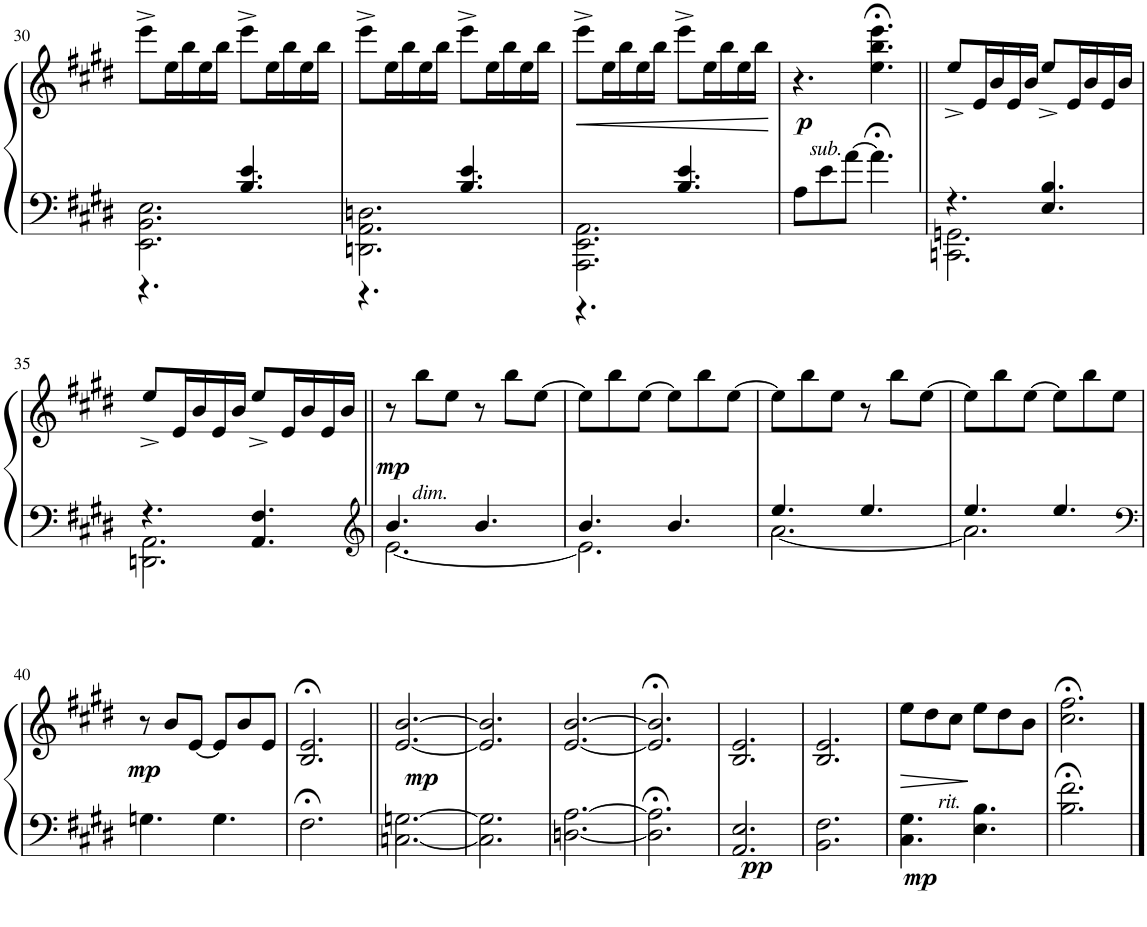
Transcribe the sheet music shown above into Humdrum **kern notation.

**kern	**kern	**dynam
*part1	*part1	*part1
*staff2	*staff1	*staff1/2
*I"Piano	*	*
*I'Pno.	*	*
!!LO:PB:g=z
*clefF4	*clefG2	*
*k[f#c#g#d#]	*k[f#c#g#d#]	*
*M6/8	*M6/8	*
=30	=30	=30
*^	*	*
2.EE\ 2.BB\ 2.E\	4.r	8eee^\L	.
.	.	16ee\L	.
.	.	16bb\	.
.	.	16ee\	.
.	.	16bb\JJ	.
.	4.B/ 4.e/	8eee^\L	.
.	.	16ee\L	.
.	.	16bb\	.
.	.	16ee\	.
.	.	16bb\JJ	.
=31	=31	=31	=31
2.DDn\ 2.AA\ 2.Dn\	4.r	8eee^\L	.
.	.	16ee\L	.
.	.	16bb\	.
.	.	16ee\	.
.	.	16bb\JJ	.
.	4.B/ 4.e/	8eee^\L	.
.	.	16ee\L	.
.	.	16bb\	.
.	.	16ee\	.
.	.	16bb\JJ	.
=32	=32	=32	=32
!	!	!	!LO:HP:b
2.AAA\ 2.EE\ 2.AA\	4.r	8eee^\L	<
.	.	16ee\L	.
.	.	16bb\	.
.	.	16ee\	.
.	.	16bb\JJ	.
.	4.B/ 4.e/	8eee^\L	.
.	.	16ee\L	.
.	.	16bb\	.
.	.	16ee\	.
.	.	16bb\JJ	.
*v	*v	*	*
.	.	[
=33	=33	=33
!	!LO:TX:b:i:t=sub.	!
!	!	!LO:DY:b
8A\L	4.r	p
8e\	.	.
[8a\J	.	.
4.a;<\]	4.ee\;< 4.bb\;< 4.eee\;<	.
=34||	=34||	=34||
*^	*	*
4.r	2.CCn\ 2.GGn\	8ee^/L	.
.	.	16e/L	.
.	.	16b/	.
.	.	16e/	.
.	.	16b/JJ	.
4.E/ 4.B/	.	8ee^/L	.
.	.	16e/L	.
.	.	16b/	.
.	.	16e/	.
.	.	16b/JJ	.
!!LO:LB:g=z
=35	=35	=35	=35
4.r	2.DDn\ 2.AA\	8ee^/L	.
.	.	16e/L	.
.	.	16b/	.
.	.	16e/	.
.	.	16b/JJ	.
4.AA/ 4.F#/	.	8ee^/L	.
.	.	16e/L	.
.	.	16b/	.
.	.	16e/	.
.	.	16b/JJ	.
=36||	=36||	=36||	=36||
*clefG2	*	*	*
!	!	!LO:TX:b:i:t=dim.	!
!	!	!	!LO:DY:b
4.b/	[2.e\	8r	mp
.	.	8bb\L	.
.	.	8ee\J	.
4.b/	.	8r	.
.	.	8bb\L	.
.	.	[8ee\J	.
=37	=37	=37	=37
4.b/	2.e\]	8ee\L]	.
.	.	8bb\	.
.	.	[8ee\J	.
4.b/	.	8ee\L]	.
.	.	8bb\	.
.	.	[8ee\J	.
=38	=38	=38	=38
4.ee/	[2.a\	8ee\L]	.
.	.	8bb\	.
.	.	8ee\J	.
4.ee/	.	8r	.
.	.	8bb\L	.
.	.	[8ee\J	.
=39	=39	=39	=39
4.ee/	2.a\]	8ee\L]	.
.	.	8bb\	.
.	.	[8ee\J	.
4.ee/	.	8ee\L]	.
.	.	8bb\	.
.	.	8ee\J	.
*v	*v	*	*
!!LO:LB:g=z
=40	=40	=40
*clefF4	*	*
!	!	!LO:DY:b
4.Gn\	8r	mp
.	8b/L	.
.	[8e/J	.
4.G\	8e/L]	.
.	8b/	.
.	8e/J	.
=41	=41	=41
2.F#;<\	2.B/;< 2.e/;<	.
=42||	=42||	=42||
!	!	!LO:DY:b
[2.Cn\ [2.Gn\	[2.e/ [2.b/	mp
=43	=43	=43
2.C\] 2.G\]	2.e/] 2.b/]	.
=44	=44	=44
[2.Dn\ [2.A\	[2.e/ [2.b/	.
=45	=45	=45
2.D\];< 2.A\];<	2.e/];< 2.b/];<	.
=46	=46	=46
!	!	!LO:DY:b=2
2.AA/ 2.E/	2.B/ 2.e/	pp
=47	=47	=47
2.BB\ 2.F#\	2.B/ 2.e/	.
=48	=48	=48
!	!LO:TX:b:i:t=rit.	!
!	!	!LO:HP:b
!	!	!LO:DY:n=1:b=2
4.C#\ 4.G#\	8ee\L	> mp
.	8dd#\	.
.	8cc#\J	.
4.E\ 4.B\	8ee\L	.
.	8dd#\	.
.	8b\J	.
.	.	]
=49	=49	=49
2.B\;< 2.f#\;<	2.cc#\;< 2.ff#\;<	.
==	==	==
*-	*-	*-
